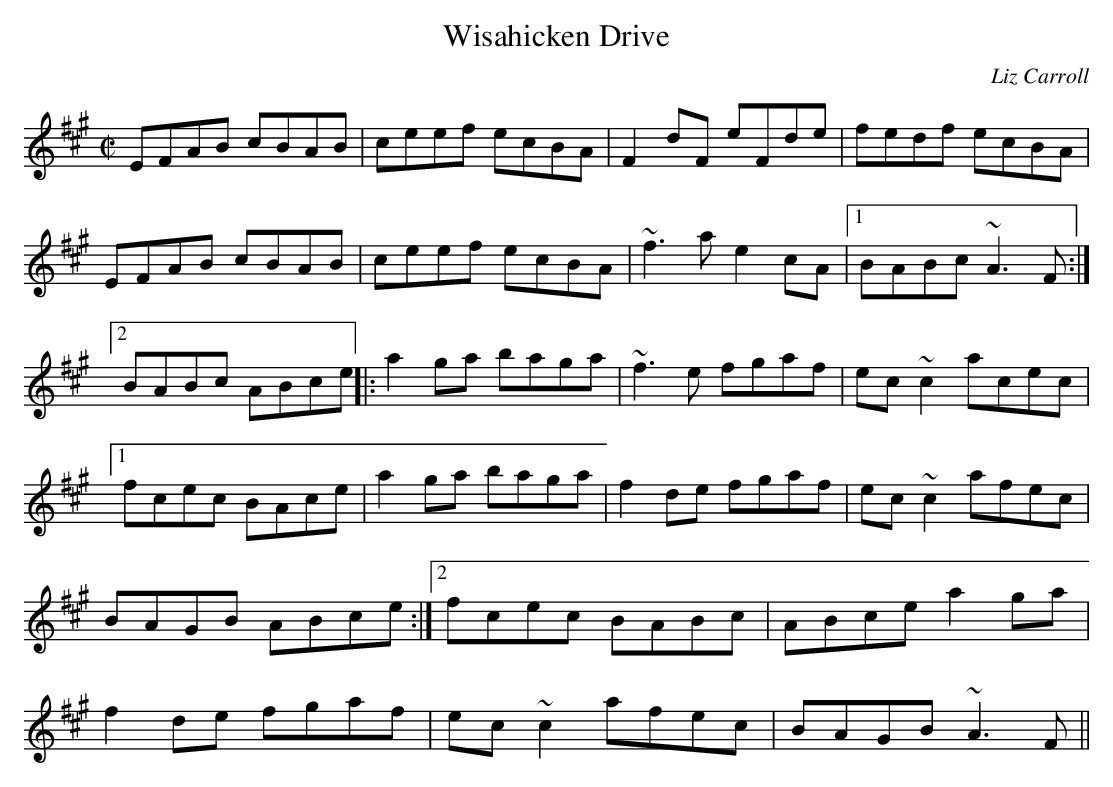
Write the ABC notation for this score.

X:1
T:Wisahicken Drive
C:Liz Carroll
M:C|
K:A
EFAB cBAB|ceef ecBA|F2dF eFde|fedf ecBA| EFAB cBAB\
|ceef ecBA|~f3a e2cA|1 BABc ~A3F:|2 BABc ABce\
||:a2ga baga|~f3e fgaf|ec~c2 acec|1 fcec BAce\
| a2ga baga|f2de fgaf|ec~c2 afec|BAGB ABce:|2 fcec BABc\
| ABce a2ga|f2de fgaf|ec~c2 afec|BAGB ~A3F||
